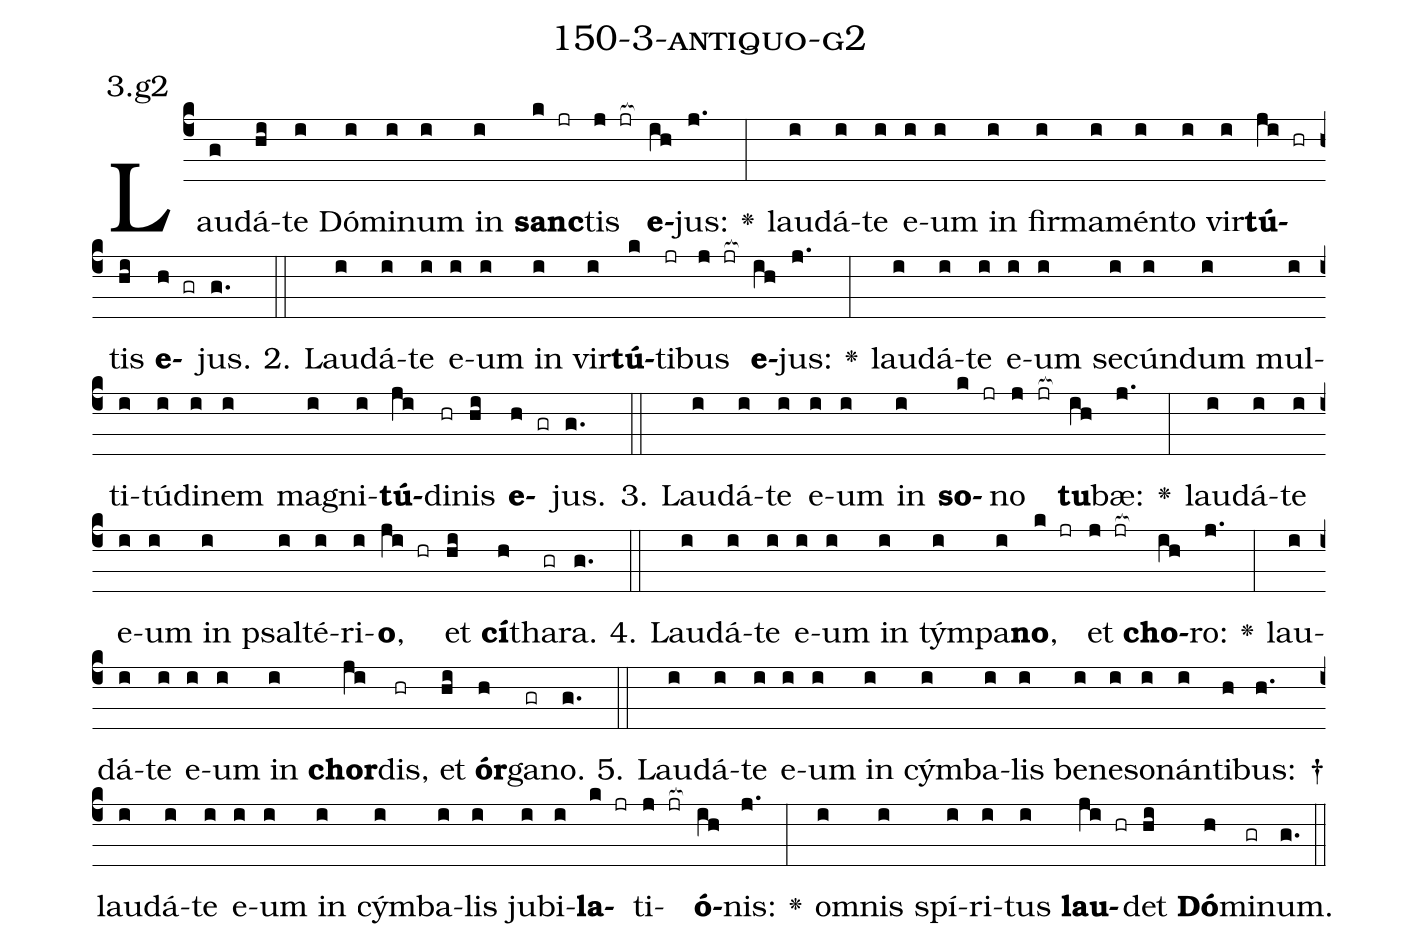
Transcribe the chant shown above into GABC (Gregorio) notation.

name: 150-3-antiquo-g2;
annotation: 3.g2;
%%
(c4)Lau(g)dá(hi)te(i) Dó(i)mi(i)num(i) in(i) <b>sanc</b>(k jr)tis(j jr[ocb:1{]) <b>e</b>(ih[ocb:0}])jus:(j.) <v>\greheightstar</v>(:) lau(i)dá(i)te(i) e(i)um(i) in(i) fir(i)ma(i)mén(i)to(i) vir(i)<b>tú</b>(ji hr)tis(hi) <b>e</b>(h gr)jus.(g.) (::)
2. Lau(i)dá(i)te(i) e(i)um(i) in(i) vir(i)<b>tú</b>(k)ti(jr)bus(j jr[ocb:1{]) <b>e</b>(ih[ocb:0}])jus:(j.) <v>\greheightstar</v>(:) lau(i)dá(i)te(i) e(i)um(i) se(i)cún(i)dum(i) mul(i)ti(i)tú(i)di(i)nem(i) ma(i)gni(i)<b>tú</b>(ji)di(hr)nis(hi) <b>e</b>(h gr)jus.(g.) (::)
3. Lau(i)dá(i)te(i) e(i)um(i) in(i) <b>so</b>(k jr)no(j jr[ocb:1{]) <b>tu</b>(ih[ocb:0}])bæ:(j.) <v>\greheightstar</v>(:) lau(i)dá(i)te(i) e(i)um(i) in(i) psal(i)té(i)ri(i)<b>o</b>,(ji hr) et(hi) <b>cí</b>(h)tha(gr)ra.(g.) (::)
4. Lau(i)dá(i)te(i) e(i)um(i) in(i) tým(i)pa(i)<b>no</b>,(k jr) et(j jr[ocb:1{]) <b>cho</b>(ih[ocb:0}])ro:(j.) <v>\greheightstar</v>(:) lau(i)dá(i)te(i) e(i)um(i) in(i) <b>chor</b>(ji)dis,(hr) et(hi) <b>ór</b>(h)ga(gr)no.(g.) (::)
5. Lau(i)dá(i)te(i) e(i)um(i) in(i) cým(i)ba(i)lis(i) be(i)ne(i)so(i)nán(i)ti(h)bus: †(h.) lau(i)dá(i)te(i) e(i)um(i) in(i) cým(i)ba(i)lis(i) ju(i)bi(i)<b>la</b>(k jr)ti(j jr[ocb:1{])<b>ó</b>(ih[ocb:0}])nis:(j.) <v>\greheightstar</v>(:) om(i)nis(i) spí(i)ri(i)tus(i) <b>lau</b>(ji hr)det(hi) <b>Dó</b>(h)mi(gr)num.(g.) (::)
